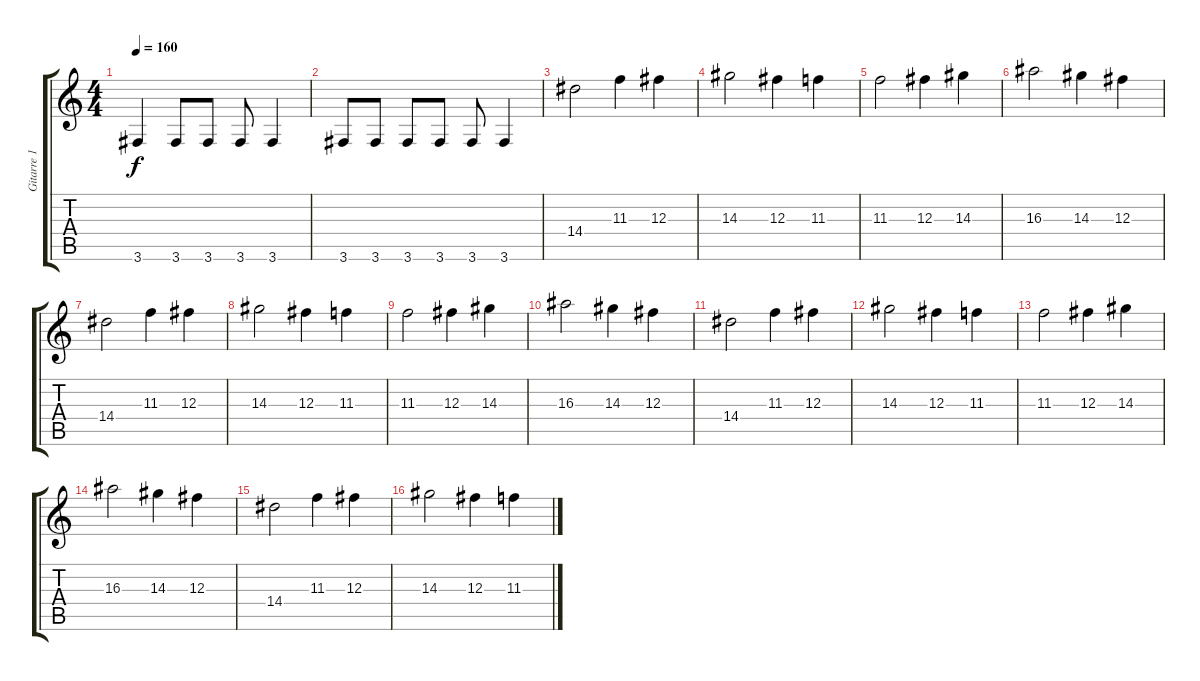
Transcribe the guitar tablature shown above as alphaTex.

\track ("Gitarre 1" "Gitarre 1") {instrument overdrivenguitar}
\staff {score tabs}
\tuning (Eb4 Bb3 Gb3 Db3 Ab2 Eb2) {hide}
\ts (4 4)
\tempo 160
\clef g2
\ks c
3.6.4{dy f} 3.6.8 3.6.8 3.6.8 3.6.4 |
3.6.8 3.6.8 3.6.8 3.6.8 3.6.8 3.6.4 |
14.4.2{volume 12} 11.3.4 12.3.4 |
14.3.2 12.3.4 11.3.4 |
11.3.2 12.3.4 14.3.4 |
16.3.2 14.3.4 12.3.4 |
14.4.2{volume 12} 11.3.4 12.3.4 |
14.3.2 12.3.4 11.3.4 |
11.3.2 12.3.4 14.3.4 |
16.3.2 14.3.4 12.3.4 |
14.4.2{volume 12} 11.3.4 12.3.4 |
14.3.2 12.3.4 11.3.4 |
11.3.2 12.3.4 14.3.4 |
16.3.2 14.3.4 12.3.4 |
14.4.2{volume 12} 11.3.4 12.3.4 |
14.3.2 12.3.4 11.3.4
